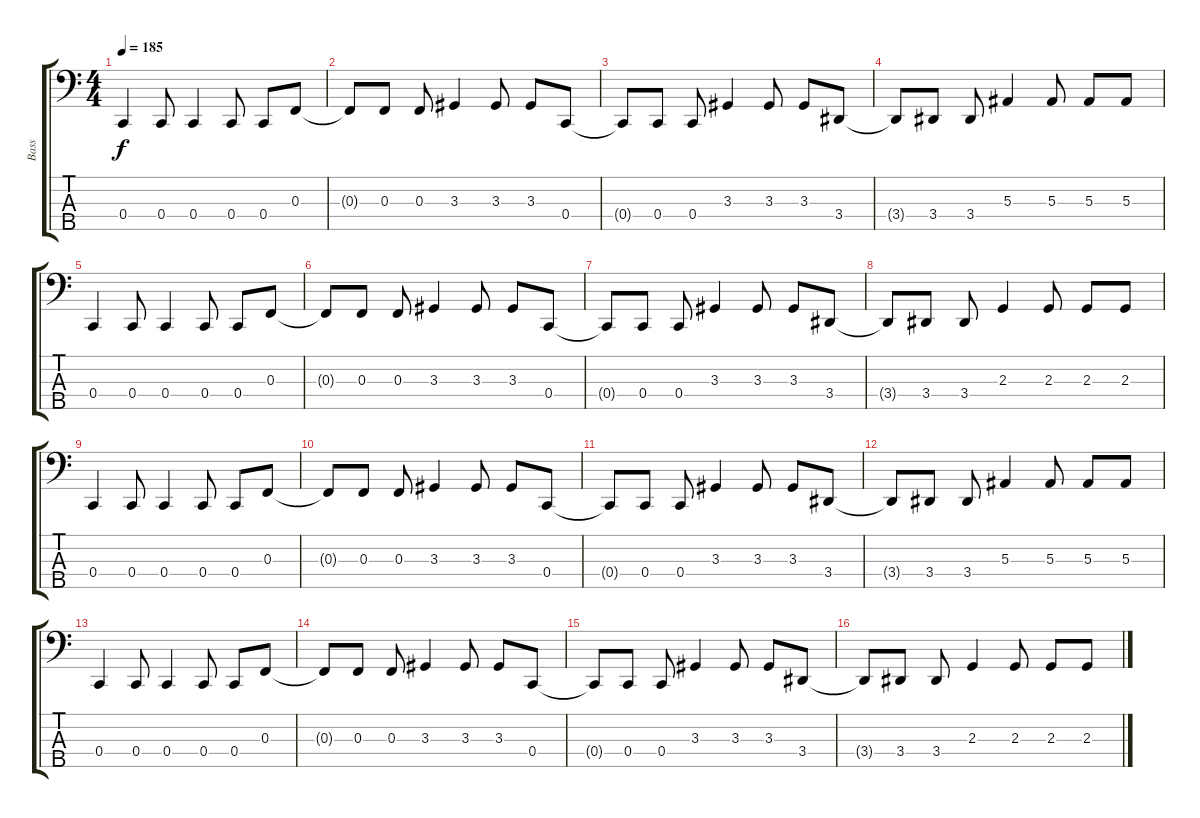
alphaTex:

\track ("Bass" "Bass") {instrument electricbassfinger}
\staff {score tabs}
\tuning (Eb2 Bb1 F1 C1 G0) {hide}
\ts (4 4)
\tempo 185
\clef f4
\ks c
0.4.4{dy f} 0.4.8 0.4.4 0.4.8 0.4.8 0.3.8 |
0.3{t}.8 0.3.8 0.3.8 3.3.4 3.3.8 3.3.8 0.4.8 |
0.4{t}.8 0.4.8 0.4.8 3.3.4 3.3.8 3.3.8 3.4.8 |
3.4{t}.8 3.4.8 3.4.8 5.3.4 5.3.8 5.3.8 5.3.8 |
0.4.4 0.4.8 0.4.4 0.4.8 0.4.8 0.3.8 |
0.3{t}.8 0.3.8 0.3.8 3.3.4 3.3.8 3.3.8 0.4.8 |
0.4{t}.8 0.4.8 0.4.8 3.3.4 3.3.8 3.3.8 3.4.8 |
3.4{t}.8 3.4.8 3.4.8 2.3.4 2.3.8 2.3.8 2.3.8 |
0.4.4{volume 12} 0.4.8 0.4.4 0.4.8 0.4.8 0.3.8 |
0.3{t}.8 0.3.8 0.3.8 3.3.4 3.3.8 3.3.8 0.4.8 |
0.4{t}.8 0.4.8 0.4.8 3.3.4 3.3.8 3.3.8 3.4.8 |
3.4{t}.8 3.4.8 3.4.8 5.3.4 5.3.8 5.3.8 5.3.8 |
0.4.4{volume 11} 0.4.8 0.4.4 0.4.8 0.4.8 0.3.8 |
0.3{t}.8 0.3.8 0.3.8 3.3.4 3.3.8 3.3.8 0.4.8 |
0.4{t}.8 0.4.8 0.4.8 3.3.4 3.3.8 3.3.8 3.4.8 |
3.4{t}.8 3.4.8 3.4.8 2.3.4 2.3.8 2.3.8 2.3.8
